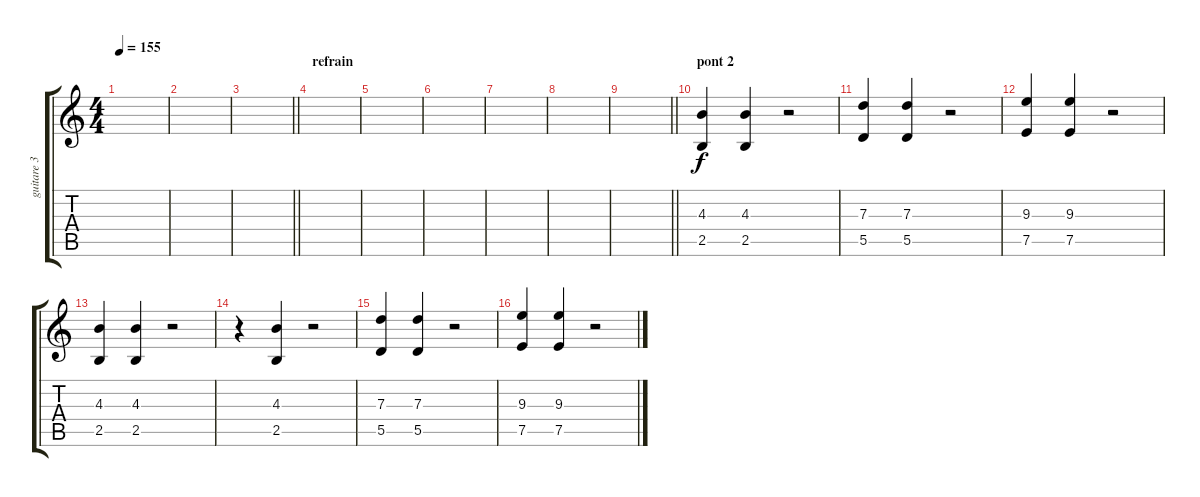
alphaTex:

\track ("guitare 3" "guitare 3") {instrument overdrivenguitar}
\staff {score tabs}
\tuning (E4 B3 G3 D3 A2 E2) {hide}
\ts (4 4)
\tempo 155
\clef g2
\ks c
|
|
\barLineRight lightlight
|
\section ("" "refrain")
|
|
|
|
|
\barLineRight lightlight
|
\section ("" "pont 2")
(4.3 2.5).4 (4.3 2.5).4 r.2 |
(7.3 5.5).4 (7.3 5.5).4 r.2 |
(9.3 7.5).4 (9.3 7.5).4 r.2 |
(4.3 2.5).4 (4.3 2.5).4 r.2 |
r.4 (4.3 2.5).4 r.2 |
(7.3 5.5).4 (7.3 5.5).4 r.2 |
(9.3 7.5).4 (9.3 7.5).4 r.2
